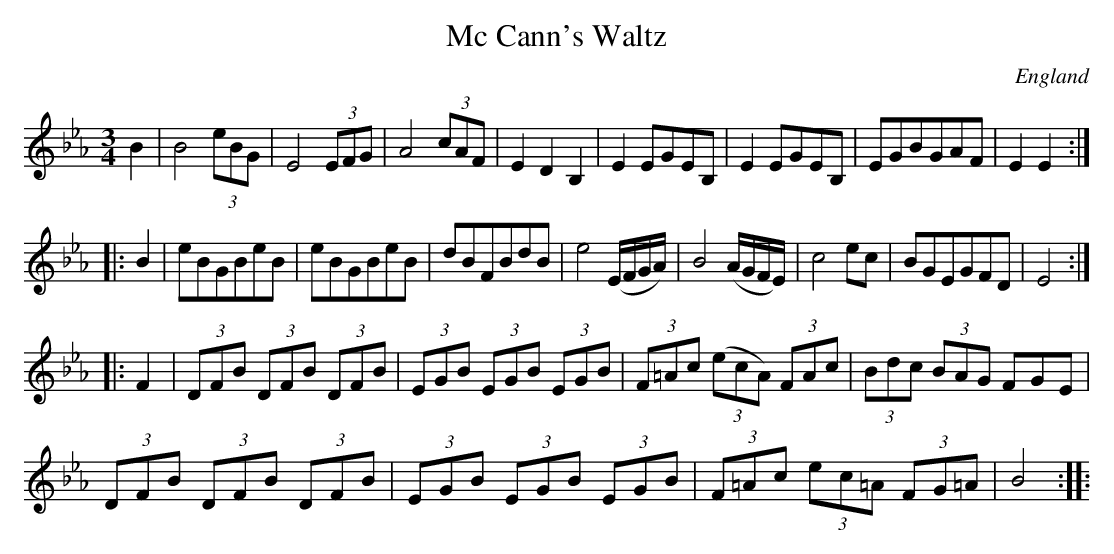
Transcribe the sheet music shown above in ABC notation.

X:1
T:Mc Cann's Waltz
L:1/8
M:3/4
O:England
K:Eb major
B2 |\
B4 (3eBG | E4 (3EFG | A4 (3cAF | E2D2 B,2 |\
E2EGEB, | E2EGEB, | EGBGAF | E2E2 ::
B2 |\
eBGBeB | eBGBeB | dBFBdB | e4 (E/F/G/A/) |\
B4 (A/G/F/E/) | c4 ec | BGEGFD | E4 ::
F2 |\
(3DFB (3DFB (3DFB | (3EGB (3EGB (3EGB | \
(3F=Ac ((3ecA) (3FAc | (3Bdc (3BAG FGE |
(3DFB (3DFB (3DFB | (3EGB (3EGB (3EGB | \
(3F=Ac (3ec=A (3FG=A | B4 ::
